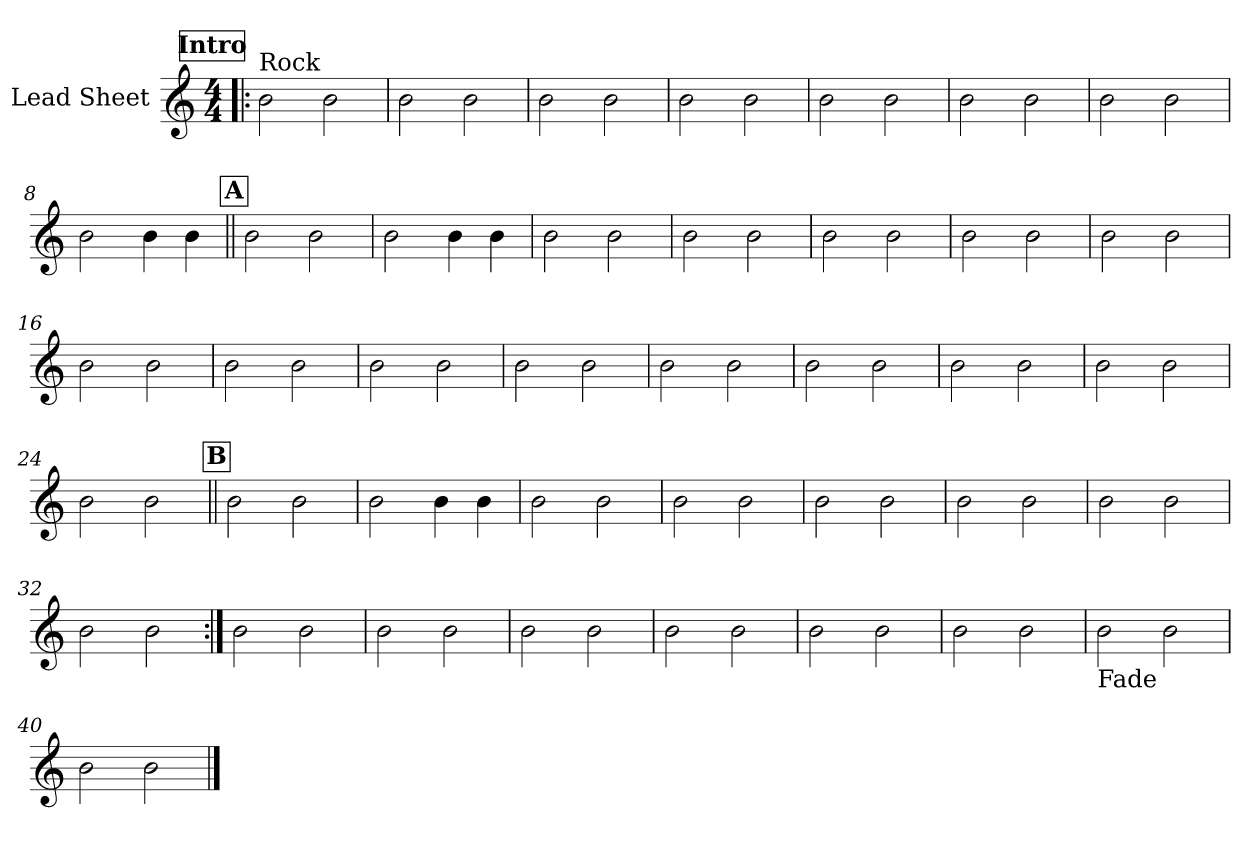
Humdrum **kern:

**kern
*part1
*staff1
*I"Lead Sheet
*clefG2
*k[]
*M4/4
*MM75
!!LO:REH:place=s1:a:fs=14:t=Intro
=1!|:
!LO:TX:a:t=Rock
2b\
2b\
=2
2b\
2b\
=3
2b\
2b\
=4
2b\
2b\
!!LO:LB:g=z
=5
2b\
2b\
=6
2b\
2b\
=7
2b\
2b\
=8
2b\
4b\
4b\
!!LO:LB:g=z
!!LO:REH:place=s1:a:fs=14:t=A
=9||
2b\
2b\
=10
2b\
4b\
4b\
=11
2b\
2b\
=12
2b\
2b\
!!LO:LB:g=z
=13
2b\
2b\
=14
2b\
2b\
=15
2b\
2b\
=16
2b\
2b\
!!LO:LB:g=z
=17
2b\
2b\
=18
2b\
2b\
=19
2b\
2b\
=20
2b\
2b\
!!LO:LB:g=z
=21
2b\
2b\
=22
2b\
2b\
=23
2b\
2b\
=24
2b\
2b\
!!LO:LB:g=z
!!LO:REH:place=s1:a:fs=14:t=B
=25||
2b\
2b\
=26
2b\
4b\
4b\
=27
2b\
2b\
=28
2b\
2b\
!!LO:LB:g=z
=29
2b\
2b\
=30
2b\
2b\
=31
2b\
2b\
=32
2b\
2b\
!!LO:LB:g=z
=33:|!
2b\
2b\
=34
2b\
2b\
=35
2b\
2b\
=36
2b\
2b\
!!LO:LB:g=z
=37
2b\
2b\
=38
2b\
2b\
=39
!LO:TX:b:t=Fade
2b\
2b\
=40
2b\
2b\
==
*-
